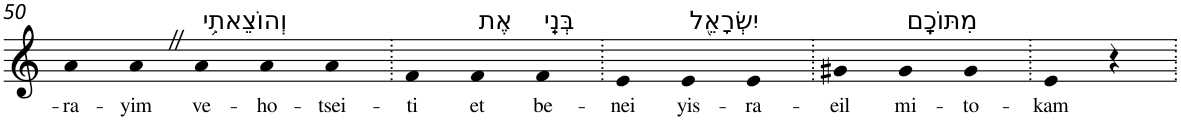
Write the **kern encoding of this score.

**kern	**text
*part1	*part1
*staff1	*staff1
*I"Piano	*
*I'Pno	*
!!LO:PB:g=z
*clefG2	*
*k[]	*
=50	=50
!	!LO:LY:b
4a	-ra-
!	!LO:LY:b
4aZ	-yim
!LO:TX:a:t=וְהוֹצֵאתִ֥י	!
!	!LO:LY:b
4a	ve-
!	!LO:LY:b
4a	-ho-
!	!LO:LY:b
4a	-tsei-
=51.	=51.
!	!LO:LY:b
4f	-ti
!LO:TX:a:t=אֶת	!
!	!LO:LY:b
4f	et
!LO:TX:a:t=בְּנֵֽי	!
!	!LO:LY:b
4f	be-
=52.	=52.
!	!LO:LY:b
4e	-nei
!LO:TX:a:t=יִשְׂרָאֵ֖ל	!
!	!LO:LY:b
4e	yis-
!	!LO:LY:b
4e	-ra-
=53.	=53.
!	!LO:LY:b
4g#X	-eil
!LO:TX:a:t=מִתּוֹכָֽם	!
!	!LO:LY:b
4g#	mi-
!	!LO:LY:b
4g#	-to-
=54.	=54.
!	!LO:LY:b
4e	-kam
4r	.
=.	=.
*-	*-
